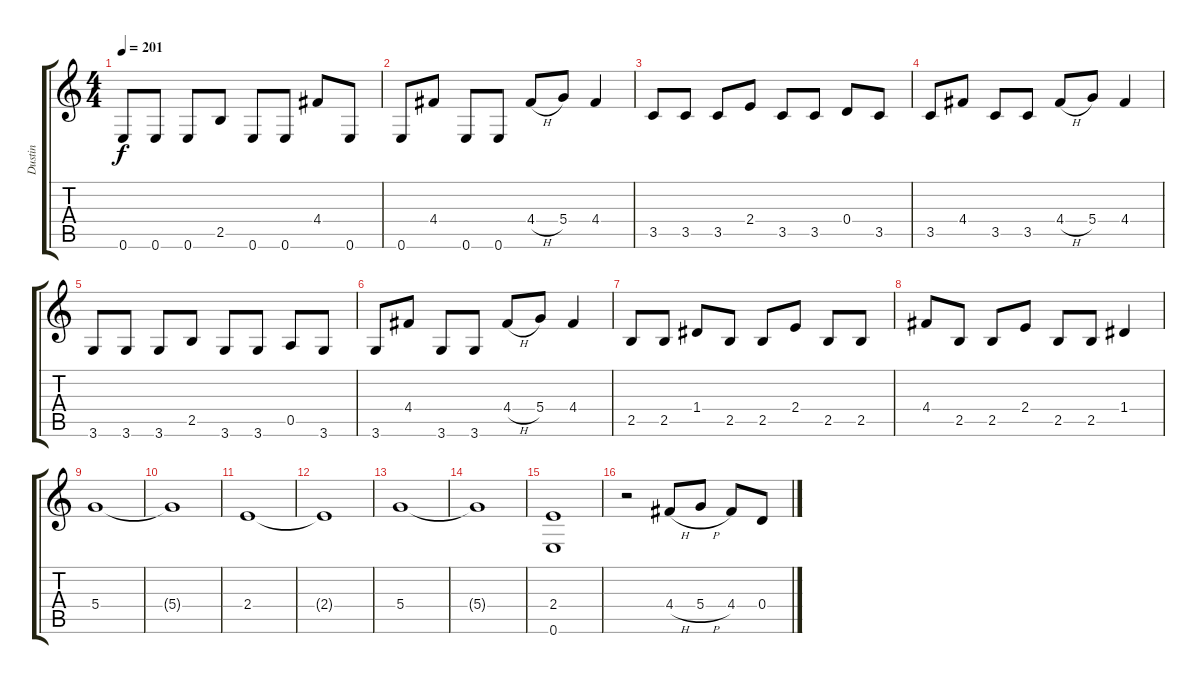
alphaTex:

\track ("Dustin" "Dustin") {instrument overdrivenguitar}
\staff {score tabs}
\tuning (E4 B3 G3 D3 A2 E2) {hide}
\ts (4 4)
\tempo 201
\clef g2
\ks c
0.6.8{dy f} 0.6.8 0.6.8 2.5.8 0.6.8 0.6.8 4.4.8 0.6.8 |
0.6.8 4.4.8 0.6.8 0.6.8 4.4{h}.8 5.4.8 4.4.4 |
3.5.8 3.5.8 3.5.8 2.4.8 3.5.8 3.5.8 0.4.8 3.5.8 |
3.5.8 4.4.8 3.5.8 3.5.8 4.4{h}.8 5.4.8 4.4.4 |
3.6.8 3.6.8 3.6.8 2.5.8 3.6.8 3.6.8 0.5.8 3.6.8 |
3.6.8 4.4.8 3.6.8 3.6.8 4.4{h}.8 5.4.8 4.4.4 |
2.5.8 2.5.8 1.4.8 2.5.8 2.5.8 2.4.8 2.5.8 2.5.8 |
4.4.8 2.5.8 2.5.8 2.4.8 2.5.8 2.5.8 1.4.4 |
5.4.1 |
5.4{t}.1 |
2.4.1 |
2.4{t}.1 |
5.4.1 |
5.4{t}.1 |
(2.4 0.6).1 |
r.2 4.4{h}.8 5.4{h}.8 4.4.8 0.4.8
